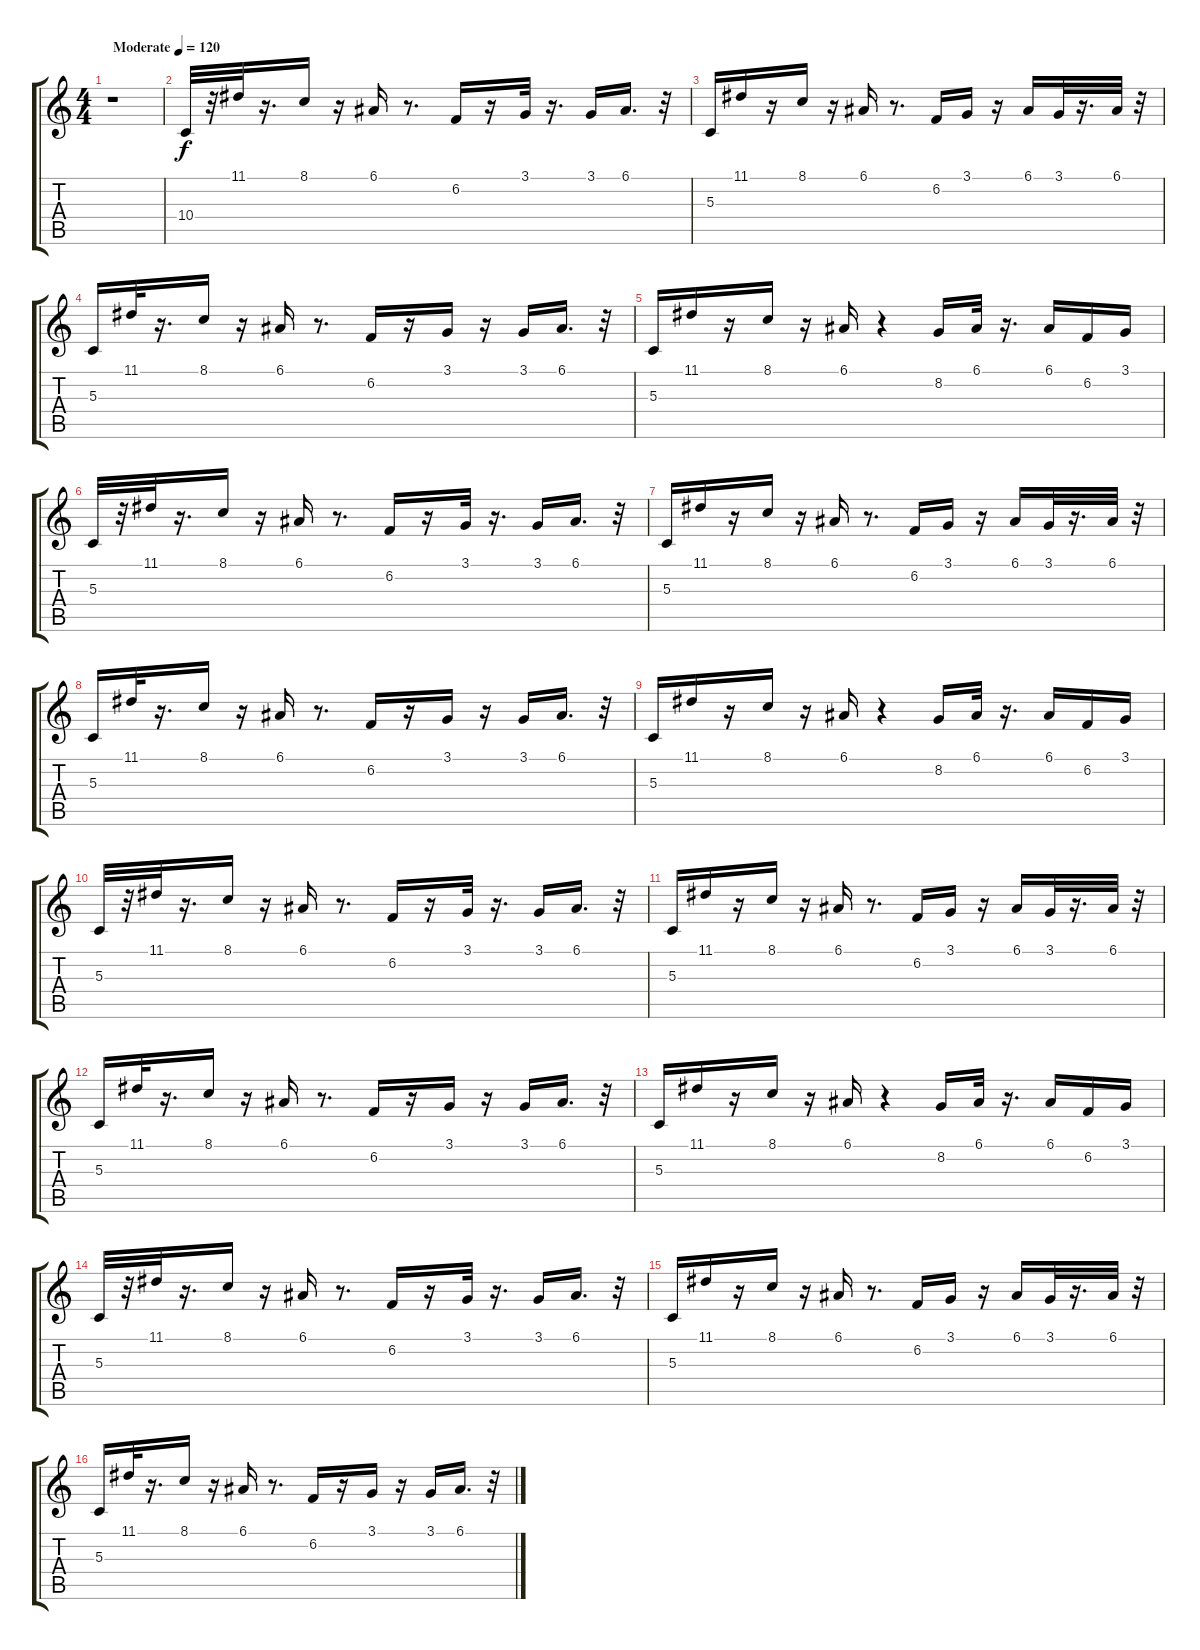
\track "" {instrument blownbottle}
\staff {score tabs}
\tuning (E4 B3 G3 D3 A2 E2) {hide}
\ts (4 4)
\tempo (120 "Moderate")
\clef g2
\ks c
r.1{dy f instrument blownbottle} |
10.4.32 r.32 11.1.32 r.16{d} 8.1.16 r.16 6.1.16 r.8{d} 6.2.16 r.16 3.1.32 r.16{d} 3.1.16 6.1.16{d} r.32 |
5.3.16 11.1.16 r.16 8.1.16 r.16 6.1.16 r.8{d} 6.2.16 3.1.16 r.16 6.1.16 3.1.32 r.16{d} 6.1.32 r.32 |
5.3.16 11.1.32 r.16{d} 8.1.16 r.16 6.1.16 r.8{d} 6.2.16 r.16 3.1.16 r.16 3.1.16 6.1.16{d} r.32 |
5.3.16 11.1.16 r.16 8.1.16 r.16 6.1.16 r.4 8.2.16 6.1.32 r.16{d} 6.1.16 6.2.16 3.1.16 |
5.3.32 r.32 11.1.32 r.16{d} 8.1.16 r.16 6.1.16 r.8{d} 6.2.16 r.16 3.1.32 r.16{d} 3.1.16 6.1.16{d} r.32 |
5.3.16 11.1.16 r.16 8.1.16 r.16 6.1.16 r.8{d} 6.2.16 3.1.16 r.16 6.1.16 3.1.32 r.16{d} 6.1.32 r.32 |
5.3.16 11.1.32 r.16{d} 8.1.16 r.16 6.1.16 r.8{d} 6.2.16 r.16 3.1.16 r.16 3.1.16 6.1.16{d} r.32 |
5.3.16 11.1.16 r.16 8.1.16 r.16 6.1.16 r.4 8.2.16 6.1.32 r.16{d} 6.1.16 6.2.16 3.1.16 |
5.3.32 r.32 11.1.32 r.16{d} 8.1.16 r.16 6.1.16 r.8{d} 6.2.16 r.16 3.1.32 r.16{d} 3.1.16 6.1.16{d} r.32 |
5.3.16 11.1.16 r.16 8.1.16 r.16 6.1.16 r.8{d} 6.2.16 3.1.16 r.16 6.1.16 3.1.32 r.16{d} 6.1.32 r.32 |
5.3.16 11.1.32 r.16{d} 8.1.16 r.16 6.1.16 r.8{d} 6.2.16 r.16 3.1.16 r.16 3.1.16 6.1.16{d} r.32 |
5.3.16 11.1.16 r.16 8.1.16 r.16 6.1.16 r.4 8.2.16 6.1.32 r.16{d} 6.1.16 6.2.16 3.1.16 |
5.3.32 r.32 11.1.32 r.16{d} 8.1.16 r.16 6.1.16 r.8{d} 6.2.16 r.16 3.1.32 r.16{d} 3.1.16 6.1.16{d} r.32 |
5.3.16 11.1.16 r.16 8.1.16 r.16 6.1.16 r.8{d} 6.2.16 3.1.16 r.16 6.1.16 3.1.32 r.16{d} 6.1.32 r.32 |
5.3.16 11.1.32 r.16{d} 8.1.16 r.16 6.1.16 r.8{d} 6.2.16 r.16 3.1.16 r.16 3.1.16 6.1.16{d} r.32
